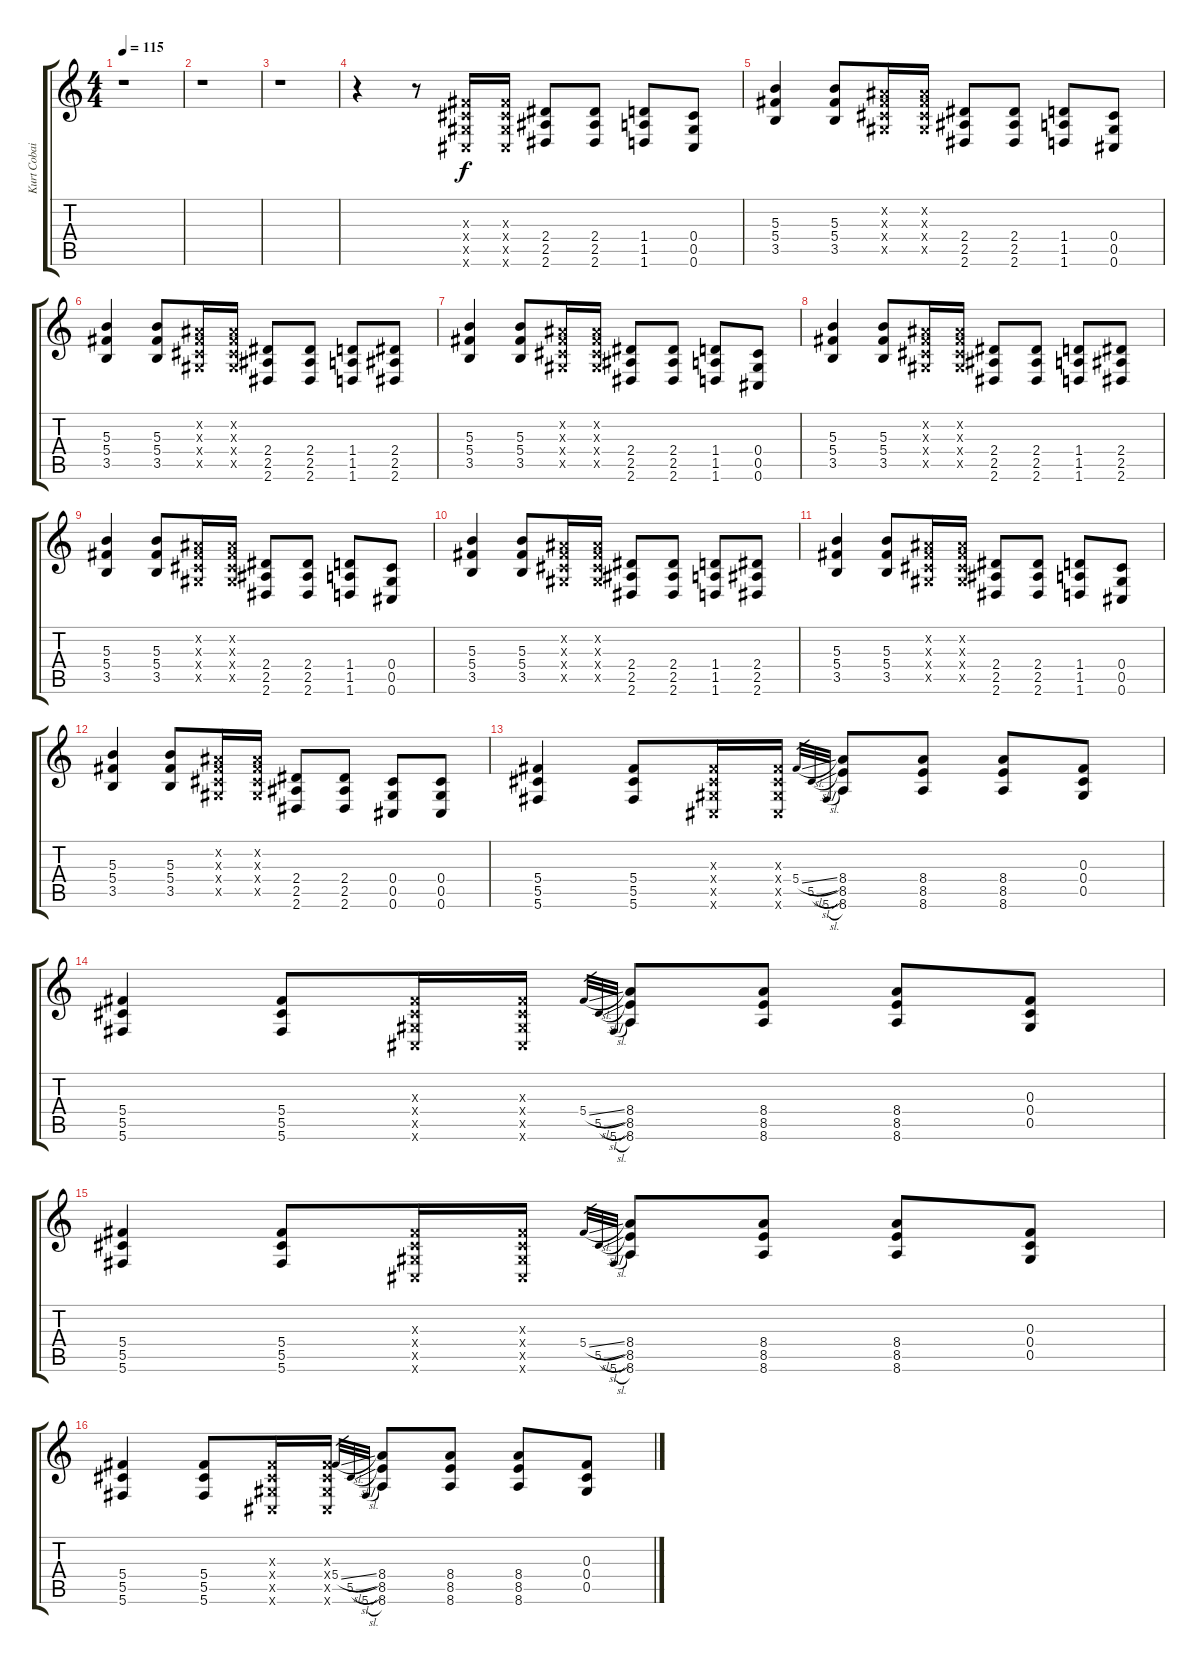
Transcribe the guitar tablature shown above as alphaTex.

\track ("Kurt Cobain - Guitar II" "Kurt Cobai") {instrument distortionguitar}
\staff {score tabs}
\tuning (Eb4 Bb3 Gb3 Db3 Ab2 Db2) {hide}
\ts (4 4)
\tempo 115
\clef g2
\ks c
r.1{dy f instrument distortionguitar} |
r.1 |
r.1 |
r.4 r.8 (0.3{x} 0.4{x} 0.5{x} 0.6{x}).16 (0.3{x} 0.4{x} 0.5{x} 0.6{x}).16 (2.4 2.5 2.6).8 (2.4 2.5 2.6).8 (1.4 1.5 1.6).8 (0.4 0.5 0.6).8 |
(5.3 5.4 3.5).4 (5.3 5.4 3.5).8 (0.2{x} 0.3{x} 0.4{x} 0.5{x}).16 (0.2{x} 0.3{x} 0.4{x} 0.5{x}).16 (2.4 2.5 2.6).8 (2.4 2.5 2.6).8 (1.4 1.5 1.6).8 (0.4 0.5 0.6).8 |
(5.3 5.4 3.5).4 (5.3 5.4 3.5).8 (0.2{x} 0.3{x} 0.4{x} 0.5{x}).16 (0.2{x} 0.3{x} 0.4{x} 0.5{x}).16 (2.4 2.5 2.6).8 (2.4 2.5 2.6).8 (1.4 1.5 1.6).8 (2.4 2.5 2.6).8 |
(5.3 5.4 3.5).4 (5.3 5.4 3.5).8 (0.2{x} 0.3{x} 0.4{x} 0.5{x}).16 (0.2{x} 0.3{x} 0.4{x} 0.5{x}).16 (2.4 2.5 2.6).8 (2.4 2.5 2.6).8 (1.4 1.5 1.6).8 (0.4 0.5 0.6).8 |
(5.3 5.4 3.5).4 (5.3 5.4 3.5).8 (0.2{x} 0.3{x} 0.4{x} 0.5{x}).16 (0.2{x} 0.3{x} 0.4{x} 0.5{x}).16 (2.4 2.5 2.6).8 (2.4 2.5 2.6).8 (1.4 1.5 1.6).8 (2.4 2.5 2.6).8 |
(5.3 5.4 3.5).4 (5.3 5.4 3.5).8 (0.2{x} 0.3{x} 0.4{x} 0.5{x}).16 (0.2{x} 0.3{x} 0.4{x} 0.5{x}).16 (2.4 2.5 2.6).8 (2.4 2.5 2.6).8 (1.4 1.5 1.6).8 (0.4 0.5 0.6).8 |
(5.3 5.4 3.5).4 (5.3 5.4 3.5).8 (0.2{x} 0.3{x} 0.4{x} 0.5{x}).16 (0.2{x} 0.3{x} 0.4{x} 0.5{x}).16 (2.4 2.5 2.6).8 (2.4 2.5 2.6).8 (1.4 1.5 1.6).8 (2.4 2.5 2.6).8 |
(5.3 5.4 3.5).4 (5.3 5.4 3.5).8 (0.2{x} 0.3{x} 0.4{x} 0.5{x}).16 (0.2{x} 0.3{x} 0.4{x} 0.5{x}).16 (2.4 2.5 2.6).8 (2.4 2.5 2.6).8 (1.4 1.5 1.6).8 (0.4 0.5 0.6).8 |
(5.3 5.4 3.5).4 (5.3 5.4 3.5).8 (0.2{x} 0.3{x} 0.4{x} 0.5{x}).16 (0.2{x} 0.3{x} 0.4{x} 0.5{x}).16 (2.4 2.5 2.6).8 (2.4 2.5 2.6).8 (0.4 0.5 0.6).8 (0.4 0.5 0.6).8 |
(5.4 5.5 5.6).4 (5.4 5.5 5.6).8 (0.3{x} 0.4{x} 0.5{x} 0.6{x}).16 (0.3{x} 0.4{x} 0.5{x} 0.6{x}).16 5.4{sl}.32{gr} 5.5{sl}.32{gr} 5.6{sl}.32{gr} (8.4 8.5 8.6).8 (8.4 8.5 8.6).8 (8.4 8.5 8.6).8 (0.3 0.4 0.5).8 |
(5.4 5.5 5.6).4 (5.4 5.5 5.6).8 (0.3{x} 0.4{x} 0.5{x} 0.6{x}).16 (0.3{x} 0.4{x} 0.5{x} 0.6{x}).16 5.4{sl}.32{gr} 5.5{sl}.32{gr} 5.6{sl}.32{gr} (8.4 8.5 8.6).8 (8.4 8.5 8.6).8 (8.4 8.5 8.6).8 (0.3 0.4 0.5).8 |
(5.4 5.5 5.6).4 (5.4 5.5 5.6).8 (0.3{x} 0.4{x} 0.5{x} 0.6{x}).16 (0.3{x} 0.4{x} 0.5{x} 0.6{x}).16 5.4{sl}.32{gr} 5.5{sl}.32{gr} 5.6{sl}.32{gr} (8.4 8.5 8.6).8 (8.4 8.5 8.6).8 (8.4 8.5 8.6).8 (0.3 0.4 0.5).8 |
(5.4 5.5 5.6).4 (5.4 5.5 5.6).8 (0.3{x} 0.4{x} 0.5{x} 0.6{x}).16 (0.3{x} 0.4{x} 0.5{x} 0.6{x}).16 5.4{sl}.32{gr} 5.5{sl}.32{gr} 5.6{sl}.32{gr} (8.4 8.5 8.6).8 (8.4 8.5 8.6).8 (8.4 8.5 8.6).8 (0.3 0.4 0.5).8
